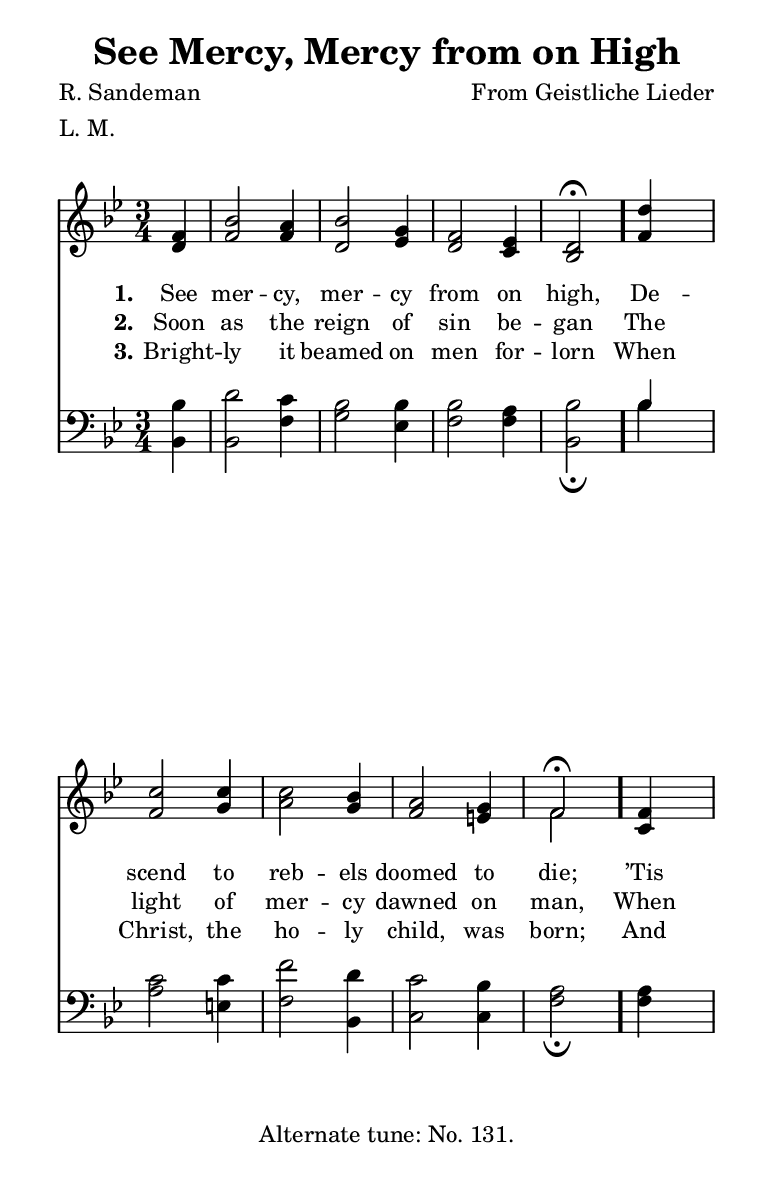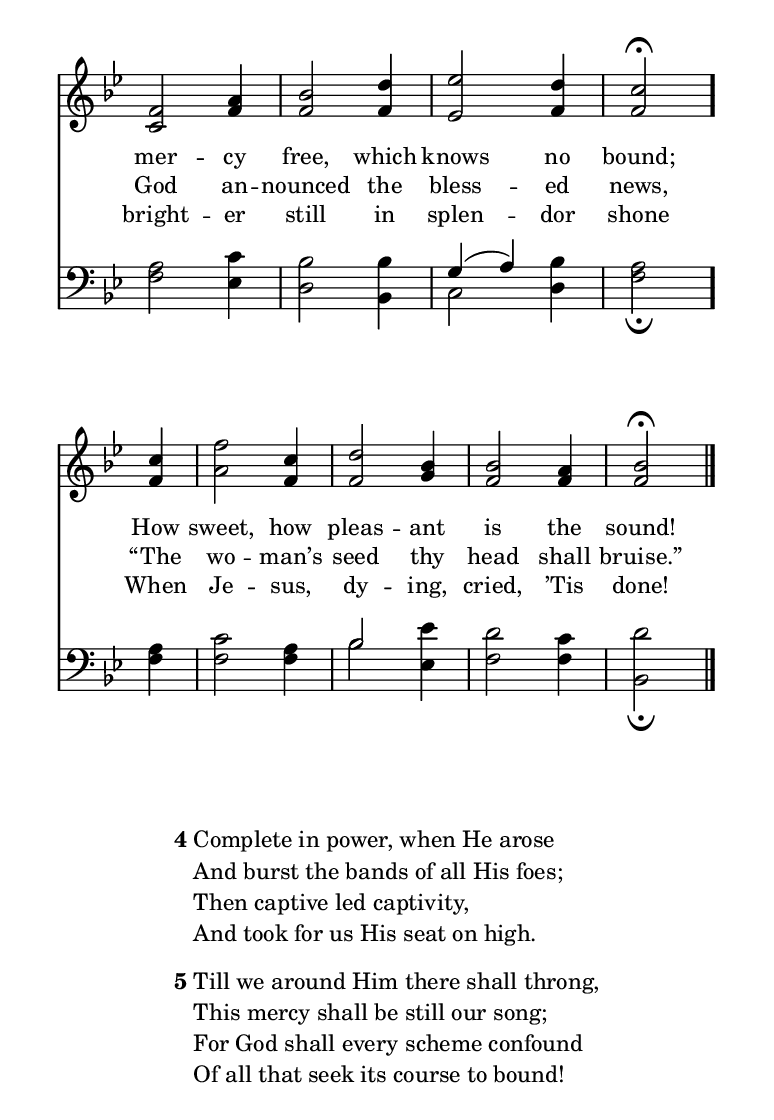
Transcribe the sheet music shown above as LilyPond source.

\include "common/global.ily"
\paper {
  \include "common/paper.ily"
  system-count = #(cond (is-eogsized 4) (#t #f))
  oddFooterMarkup = \markup { \fill-line { \on-the-fly \first-page "Alternate tune: No. 131." } }
}

\header{
  %gospel
  hymnnumber = "116"
  title = "See Mercy, Mercy from on High"
  tunename = "Dusseldorf"
  meter = "L. M."
  poet = "R. Sandeman"
  composer = "From Geistliche Lieder"
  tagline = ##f
}

% for fermata in MIDI
ta = { \tempo 4=100 }
tb = { \tempo 4=50 }

patternAA = { \ta c4 | c2 c4 | c2 c4 | c2 c4 | \tb c2^\fermata }
patternAB = { \ta c4 | c2 c4 | c2 c4 | c2 c4 | \tb c2          }

patternBA = { \ta c4 | c2 c4 | c2 c4 | c4( c4) c4 | \tb c2     }
patternBB = { \ta c4 | c2 c4 | c2 c4 | c2 c4 | \tb c2_\fermata }

global = {
  \include "common/overrides.ily"
  \override Staff.TimeSignature.style = #'numbered
  \time 3/4
  \override Score.MetronomeMark.transparent = ##t % hide all fermata changes too
  \ta
  \key bes \major
  \partial 4
  \autoBeamOff
}

notesSoprano = {
\global
\relative c' {

  \changePitch \patternAA { f | bes a | bes g | f ees | d } \eogbreak
  \changePitch \patternAA { d' | c c | c bes | a g | f } \eogbreak
  \changePitch \patternAA { f | f a | bes d | ees d | c } \eogbreak
  \changePitch \patternAA { c | f c | d bes | bes a | bes }

  \bar "|."

}
}

notesAlto = {
\global
\relative e' {

  \changePitch \patternAB { d | f f | d ees | d c | bes }
  \changePitch \patternAB { f' | f g | a g | f e | f }
  \changePitch \patternAB { c | c f | f f | ees f | f }
  \changePitch \patternAB { f | a f | f g | f f | f }

}
}

notesTenor = {
\global
\relative a {

  \changePitch \patternAB { bes | d c | bes bes | bes a | bes }
  \changePitch \patternAB { bes | c c | f d | c bes | a }
  \changePitch \patternBA { a | a c | bes bes | g( a) bes | a }
  \changePitch \patternAB { a | c a | bes ees | d c | d }

}
}

notesBass = {
\global
\relative f, {

  \changePitch \patternBB { bes | bes f' | g ees | f f | bes, }
  \changePitch \patternBB { bes' | a e | f bes, | c c | f }
  \changePitch \patternBB { f | f ees | d bes | c d | f }
  \changePitch \patternBB { f | f f | bes ees, | f f | bes, }

}
}

wordsA = \lyricmode {
\set stanza = "1."

See mer -- cy, mer -- cy from on high, \bar "."
De -- scend to reb -- els doomed to die; \bar "."
’Tis mer -- cy free, which knows no bound; \bar "."
How sweet, how pleas -- ant is the sound! \bar "."

}

wordsB = \lyricmode {
\set stanza = "2."

Soon as the reign of sin be -- gan
The light of mer -- cy dawned on man,
When God an -- nounced the bless -- ed news,
“The wo -- man’s seed thy head shall bruise.”

}

wordsC = \lyricmode {
\set stanza = "3."

Bright -- ly it beamed on men for -- lorn
When Christ, the ho -- ly child, was born;
And bright -- er still in splen -- dor shone
When Je -- sus, dy -- ing, cried, ’Tis done!

}

wordsD = \markuplist {

\line { Complete in power, when He arose }
\line { And burst the bands of all His foes; }
\line { Then captive led captivity, }
\line { And took for us His seat on high. }

}

wordsE = \markuplist {

\line { Till we around Him there shall throng, }
\line { This mercy shall be still our song; }
\line { For God shall every scheme confound }
\line { Of all that seek its course to bound! }

}

\score {
  \context ChoirStaff <<
    \context Staff = upper <<
      \set Staff.autoBeaming = ##f
      \set ChoirStaff.systemStartDelimiter = #'SystemStartBar
      \set ChoirStaff.printPartCombineTexts = ##f
      \partcombine #'(2 . 9) \notesSoprano \notesAlto
      \context NullVoice = sopranos { \voiceOne << \notesSoprano >> }
      \context Lyrics = one   \lyricsto sopranos \wordsA
      \context Lyrics = two   \lyricsto sopranos \wordsB
      \context Lyrics = three \lyricsto sopranos \wordsC
    >>
    \context Staff = men <<
      \set Staff.autoBeaming = ##f
      \clef bass
      \set ChoirStaff.printPartCombineTexts = ##f
      \partcombine #'(2 . 9) \notesTenor \notesBass
    >>
  >>
  \layout {
    \include "common/layout.ily"
  }
  \midi{
    \include "common/midi.ily"
  }
}

\noPageBreak

\markup { \fill-line { \column {
  \line{ \bold 4 \column { \wordsD } } \combine \null \vspace #0.4
  \line{ \bold 5 \column { \wordsE } } \combine \null \vspace #0.4
} } }

\version "2.19.49"  % necessary for upgrading to future LilyPond versions.

% vi:set et ts=2 sw=2 ai nocindent syntax=lilypond:
